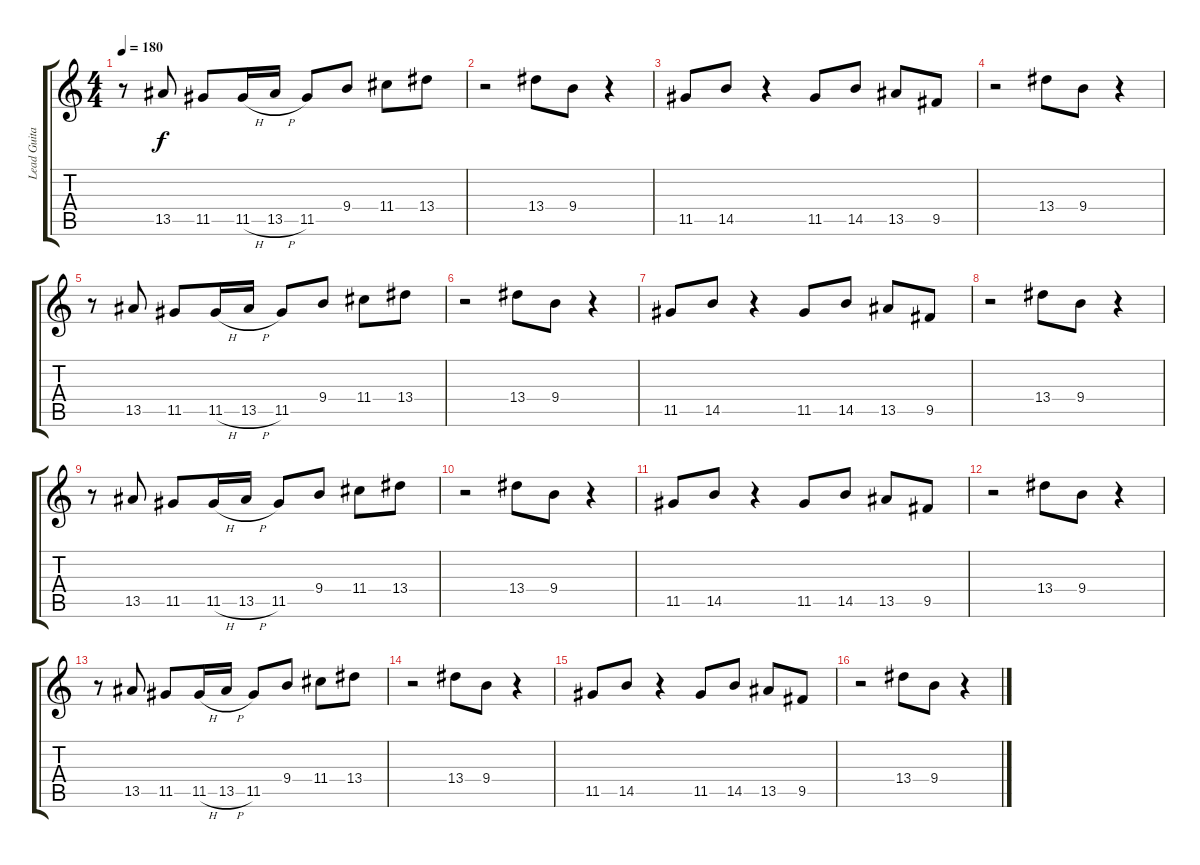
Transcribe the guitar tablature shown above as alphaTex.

\track ("Lead Guitar" "Lead Guita") {instrument overdrivenguitar}
\staff {score tabs}
\tuning (E4 B3 G3 D3 A2 D2) {hide}
\ts (4 4)
\tempo 180
\clef g2
\ks c
r.8{dy f} 13.5.8 11.5.8 11.5{h}.16 13.5{h}.16 11.5.8 9.4.8 11.4.8 13.4.8 |
r.2 13.4.8 9.4.8 r.4 |
11.5.8 14.5.8 r.4 11.5.8 14.5.8 13.5.8 9.5.8 |
r.2 13.4.8 9.4.8 r.4 |
r.8 13.5.8 11.5.8 11.5{h}.16 13.5{h}.16 11.5.8 9.4.8 11.4.8 13.4.8 |
r.2 13.4.8 9.4.8 r.4 |
11.5.8 14.5.8 r.4 11.5.8 14.5.8 13.5.8 9.5.8 |
r.2 13.4.8 9.4.8 r.4 |
r.8 13.5.8 11.5.8 11.5{h}.16 13.5{h}.16 11.5.8 9.4.8 11.4.8 13.4.8 |
r.2 13.4.8 9.4.8 r.4 |
11.5.8 14.5.8 r.4 11.5.8 14.5.8 13.5.8 9.5.8 |
r.2 13.4.8 9.4.8 r.4 |
r.8 13.5.8 11.5.8 11.5{h}.16 13.5{h}.16 11.5.8 9.4.8 11.4.8 13.4.8 |
r.2 13.4.8 9.4.8 r.4 |
11.5.8 14.5.8 r.4 11.5.8 14.5.8 13.5.8 9.5.8 |
r.2 13.4.8 9.4.8 r.4
